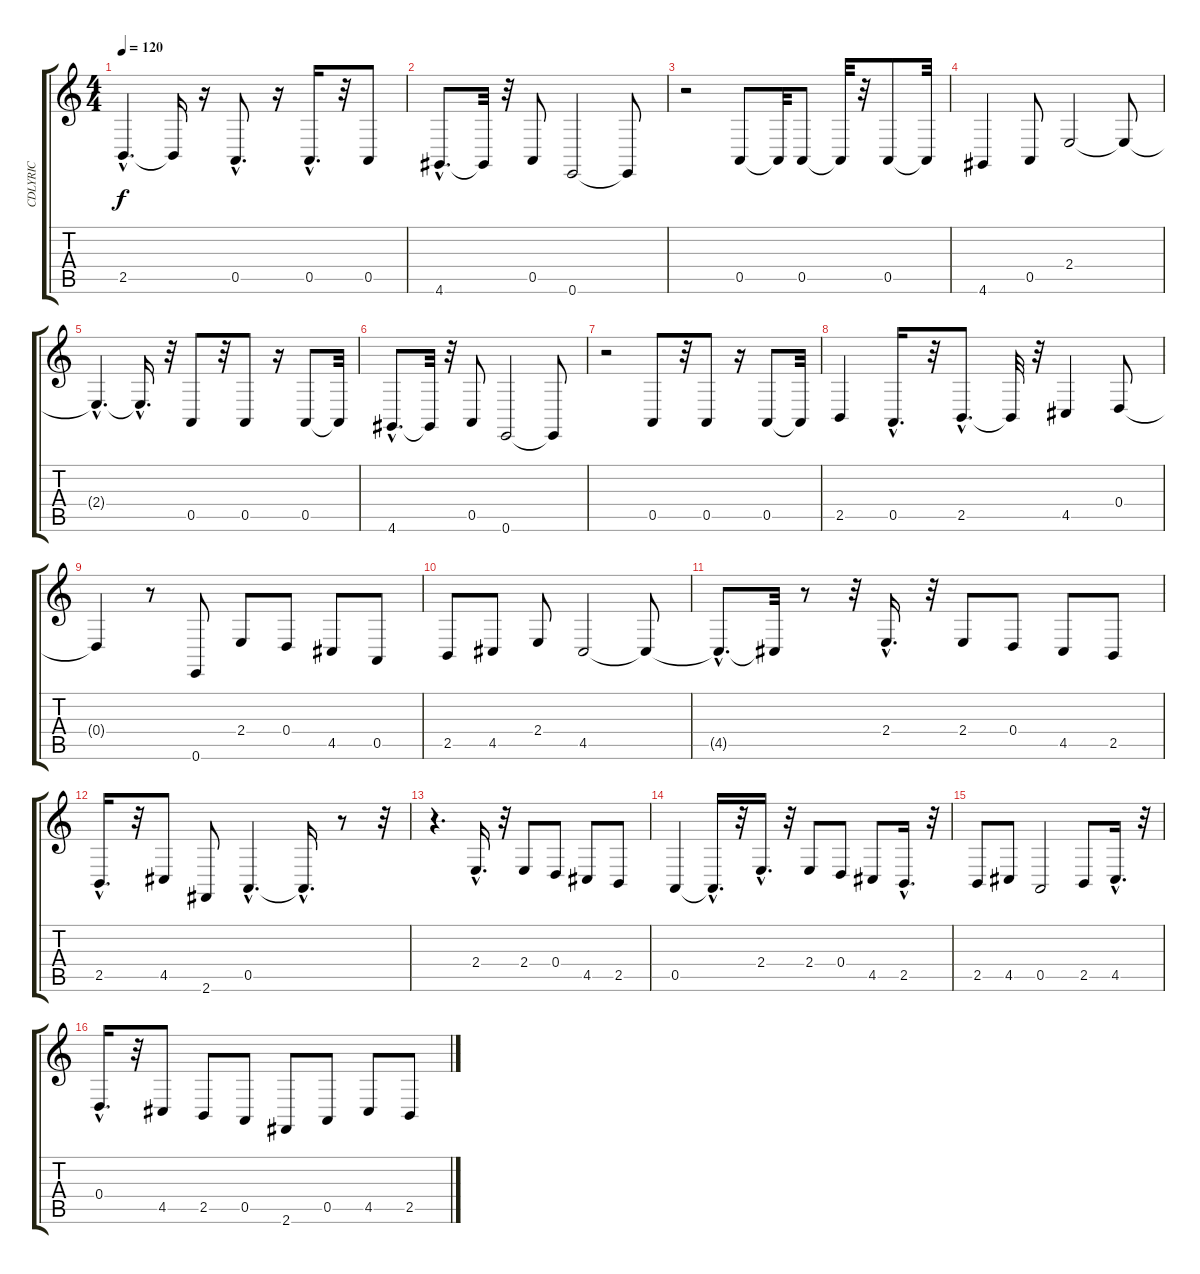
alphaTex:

\track ("CDLYRIC" "CDLYRIC") {instrument clarinet}
\staff {score tabs}
\tuning (E4 B3 G3 D3 A2 E2) {hide}
\ts (4 4)
\tempo 120
\clef g2
\ks c
2.5{hac}.4{d dy f} 2.5{t}.16 r.16 0.5{hac}.8{d} r.16 0.5{hac}.16{d} r.32 0.5.8 |
4.6{hac}.8{d} 4.6{t}.32 r.32 0.5.8 0.6.2 0.6{t}.8 |
r.2 0.5.8 0.5{t}.32 0.5.8 0.5{t}.32 r.32 0.5.8 0.5{t}.32 |
4.6.4 0.5.8 2.4.2 2.4{t}.8 |
2.4{hac t}.4{d} 2.4{hac t}.16{d} r.32 0.5.8 r.32 0.5.8 r.16 0.5.8 0.5{t}.32 |
4.6{hac}.8{d} 4.6{t}.32 r.32 0.5.8 0.6.2 0.6{t}.8 |
r.2 0.5.8 r.32 0.5.8 r.16 0.5.8 0.5{t}.32 |
2.5.4 0.5{hac}.16{d} r.32 2.5{hac}.8{d} 2.5{t}.32 r.32 4.5.4 0.4.8 |
0.4{t}.4 r.8 0.6.8 2.4.8 0.4.8 4.5.8 0.5.8 |
2.5.8 4.5.8 2.4.8 4.5.2 4.5{t}.8 |
4.5{hac t}.8{d} 4.5{t}.32 r.8 r.32 2.4{hac}.16{d} r.32 2.4.8 0.4.8 4.5.8 2.5.8 |
2.5{hac}.16{d} r.32 4.5.8 2.6.8 0.5{hac}.4{d} 0.5{hac t}.16{d} r.8 r.32 |
r.4{d} 2.4{hac}.16{d} r.32 2.4.8 0.4.8 4.5.8 2.5.8 |
0.5.4 0.5{hac t}.16{d} r.32 2.4{hac}.16{d} r.32 2.4.8 0.4.8 4.5.8 2.5{hac}.16{d} r.32 |
2.5.8 4.5.8 0.5.2 2.5.8 4.5{hac}.16{d} r.32 |
0.4{hac}.16{d} r.32 4.5.8 2.5.8 0.5.8 2.6.8 0.5.8 4.5.8 2.5.8
